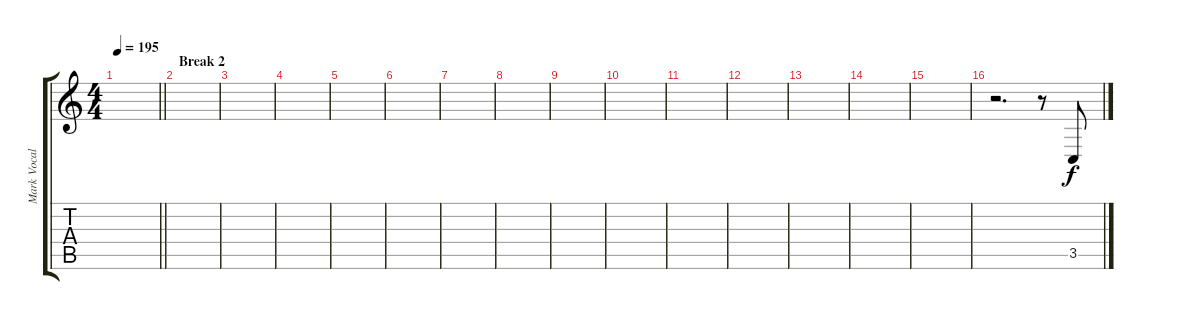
\track ("Mark Vocals" "Mark Vocal") {instrument clarinet}
\staff {score tabs}
\tuning (E4 B3 G3 D3 A2 E2) {hide}
\ts (4 4)
\tempo 195
\clef g2
\barLineRight lightlight
\ks c
|
\section ("" "Break 2")
|
|
|
|
|
|
|
|
|
|
|
|
|
|
r.2{d} r.8 3.5.8
